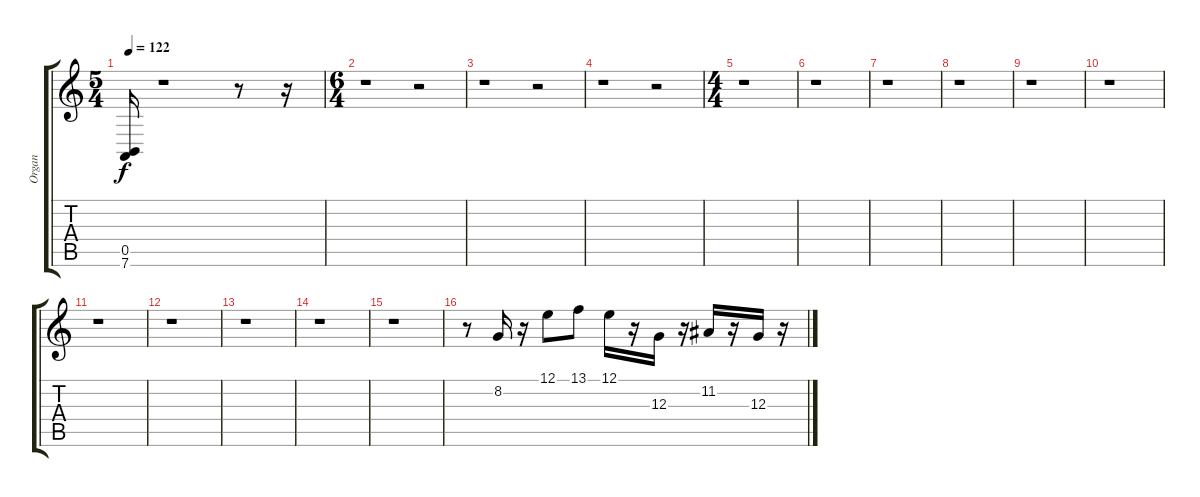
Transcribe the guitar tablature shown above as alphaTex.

\track ("Organ" "Organ") {instrument drawbarorgan}
\staff {score tabs}
\tuning (E4 B3 G3 D3 A2 E2) {hide}
\ts (5 4)
\tempo 122
\clef g2
\ks c
(0.5 7.6).16{dy f} r.1 r.8 r.16 |
\ts (6 4)
r.1 r.2 |
r.1 r.2 |
r.1 r.2 |
\ts (4 4)
r.1 |
r.1 |
r.1 |
r.1 |
r.1 |
r.1 |
r.1 |
r.1 |
r.1 |
r.1 |
r.1 |
r.8 8.2.16 r.16 12.1.8 13.1.8 12.1.16 r.16 12.3.16 r.16 11.2.16 r.16 12.3.16 r.16
